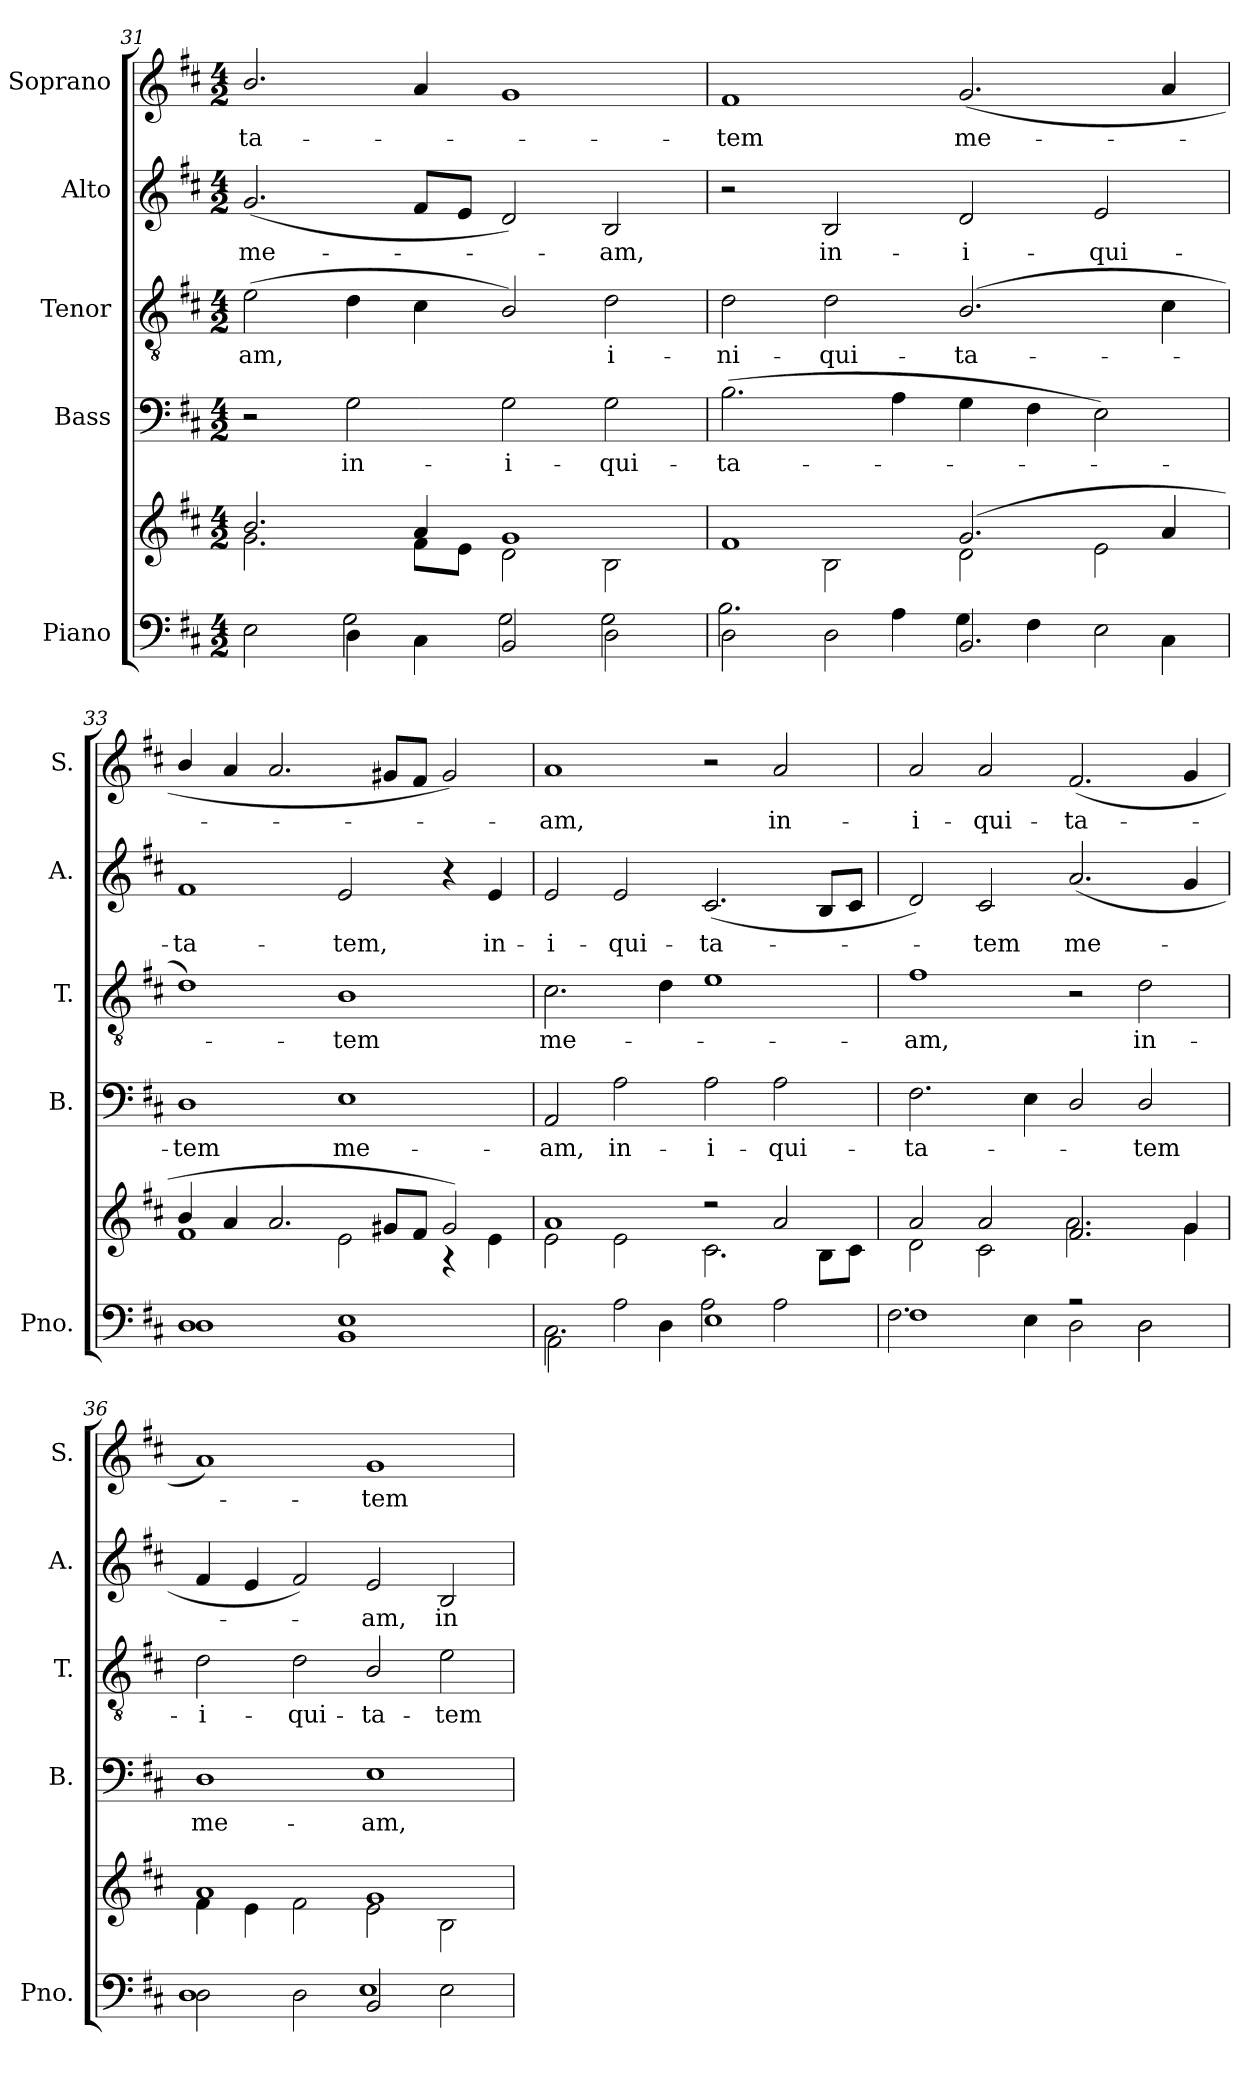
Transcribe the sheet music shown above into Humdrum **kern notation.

**kern	**kern	**kern	**text	**kern	**text	**kern	**text	**kern	**text
*part5	*part5	*part4	*part4	*part3	*part3	*part2	*part2	*part1	*part1
*staff6	*staff5	*staff4	*staff4	*staff3	*staff3	*staff2	*staff2	*staff1	*staff1
*I"Piano	*	*I"Bass	*	*I"Tenor	*	*I"Alto	*	*I"Soprano	*
*I'Pno.	*	*I'B.	*	*I'T.	*	*I'A.	*	*I'S.	*
!!LO:LB:g=z
*clefF4	*clefG2	*clefF4	*	*clefGv2	*	*clefG2	*	*clefG2	*
*	*	*	*	*ITrd7c12	*	*	*	*	*
*k[f#c#]	*k[f#c#]	*k[f#c#]	*	*k[f#c#]	*	*k[f#c#]	*	*k[f#c#]	*
*M4/2	*M4/2	*M4/2	*	*M4/2	*	*M4/2	*	*M4/2	*
=31	=31	=31	=31	=31	=31	=31	=31	=31	=31
*^	*^	*	*	*	*	*	*	*	*
!	!	!	!	!	!	!	!LO:LY:b	!	!LO:LY:b	!	!LO:LY:b
2E\	2ryy	2.b/	2.g\	2r	.	(>2E\	-am,	(<2.g/	me-	2.b/	-ta-
!	!	!	!	!	!LO:LY:b	!	!	!	!	!	!
4D\	2G\	.	.	2G\	in-	4D\	.	.	.	.	.
4C#\	.	4a/	8f#\L	.	.	4C#\	.	8f#/L	.	4a/	.
.	.	.	8e\J	.	.	.	.	8e/J	.	.	.
!	!	!	!	!	!LO:LY:b	!	!	!	!	!	!
2BB/	2G\	1g	2d\	2G\	-i-	2BB/)	.	2d/)	.	1g	.
!	!	!	!	!	!LO:LY:b	!	!LO:LY:b	!	!LO:LY:b	!	!
2D\	2G\	.	2B\	2G\	-qui-	2D\	i-	2B/	-am,	.	.
=32	=32	=32	=32	=32	=32	=32	=32	=32	=32	=32	=32
!	!	!	!	!	!LO:LY:b	!	!LO:LY:b	!	!	!	!LO:LY:b
2D\	2.B\	1f#	2ryy	(>2.B\	-ta-	2D\	-ni-	2r	.	1f#	-tem
!	!	!	!	!	!	!	!LO:LY:b	!	!LO:LY:b	!	!
2D\	.	.	2B\	.	.	2D\	-qui-	2B/	in-	.	.
.	4A\	.	.	4A\	.	.	.	.	.	.	.
!	!	!	!	!	!	!	!LO:LY:b	!	!LO:LY:b	!	!LO:LY:b
2.BB/	4G\	(>2.g/	2d\	4G\	.	(>2.BB/	-ta-	2d/	-i-	(>2.g/	me-
.	4F#\	.	.	4F#\	.	.	.	.	.	.	.
!	!	!	!	!	!	!	!	!	!LO:LY:b	!	!
.	2E\	.	2e\	2E\)	.	.	.	2e/	-qui-	.	.
4C#\	.	4a/	.	.	.	4C#\	.	.	.	4a/	.
=33	=33	=33	=33	=33	=33	=33	=33	=33	=33	=33	=33
!	!	!	!	!	!LO:LY:b	!	!	!	!LO:LY:b	!	!
1D	1D	4b/	1f#	1D	-tem	1D)	.	1f#	-ta-	4b/	.
.	.	4a/	.	.	.	.	.	.	.	4a/	.
.	.	2.a/	.	.	.	.	.	.	.	2.a/	.
!	!	!	!	!	!LO:LY:b	!	!LO:LY:b	!	!LO:LY:b	!	!
1BB	1E	.	2e\	1E	me-	1BB	-tem	2e/	-tem,	.	.
.	.	8g#X/L	.	.	.	.	.	.	.	8g#X/L	.
.	.	8f#/J	.	.	.	.	.	.	.	8f#/J	.
.	.	2g#/)	4r	.	.	.	.	4r	.	2g#/)	.
!	!	!	!	!	!	!	!	!	!LO:LY:b	!	!
.	.	.	4e\	.	.	.	.	4e/	in-	.	.
=34	=34	=34	=34	=34	=34	=34	=34	=34	=34	=34	=34
!	!	!	!	!	!LO:LY:b	!	!LO:LY:b	!	!LO:LY:b	!	!LO:LY:b
2.C#\	2AA\	1a	2e\	2AA/	-am,	2.C#\	me-	2e/	-i-	1a	-am,
!	!	!	!	!	!LO:LY:b	!	!	!	!LO:LY:b	!	!
.	2A\	.	2e\	2A\	in-	.	.	2e/	-qui-	.	.
4D\	.	.	.	.	.	4D\	.	.	.	.	.
!	!	!	!	!	!LO:LY:b	!	!	!	!LO:LY:b	!	!
1E	2A\	2r	2.c#\	2A\	-i-	1E	.	(<2.c#/	-ta-	2r	.
!	!	!	!	!	!LO:LY:b	!	!	!	!	!	!LO:LY:b
.	2A\	2a/	.	2A\	-qui-	.	.	.	.	2a/	in-
.	.	.	8B\L	.	.	.	.	8B/L	.	.	.
.	.	.	8c#\J	.	.	.	.	8c#/J	.	.	.
=35	=35	=35	=35	=35	=35	=35	=35	=35	=35	=35	=35
!	!	!	!	!	!LO:LY:b	!	!LO:LY:b	!	!	!	!LO:LY:b
1F#	2.F#\	2a/	2d\	2.F#\	-ta-	1F#	-am,	2d/)	.	2a/	-i-
!	!	!	!	!	!	!	!	!	!LO:LY:b	!	!LO:LY:b
.	.	2a/	2c#\	.	.	.	.	2c#/	-tem	2a/	-qui-
.	4E\	.	.	4E\	.	.	.	.	.	.	.
!	!	!	!	!	!	!	!	!	!LO:LY:b	!	!LO:LY:b
2r	2D\	2.f#/	2.a\	2D/	.	2r	.	(<2.a/	me-	(<2.f#/	-ta-
!	!	!	!	!	!LO:LY:b	!	!LO:LY:b	!	!	!	!
2D\	2D\	.	.	2D/	-tem	2D\	in-	.	.	.	.
.	.	4g/	4g\	.	.	.	.	4g/	.	4g/	.
!!LO:LB:g=z
=36	=36	=36	=36	=36	=36	=36	=36	=36	=36	=36	=36
!	!	!	!	!	!LO:LY:b	!	!LO:LY:b	!	!	!	!
2D\	1D	1a	4f#\	1D	me-	2D\	-i-	4f#/	.	1a)	.
.	.	.	4e\	.	.	.	.	4e/	.	.	.
!	!	!	!	!	!	!	!LO:LY:b	!	!	!	!
2D\	.	.	2f#\	.	.	2D\	-qui-	2f#/)	.	.	.
!	!	!	!	!	!LO:LY:b	!	!LO:LY:b	!	!LO:LY:b	!	!LO:LY:b
2BB/	1E	1g	2e\	1E	-am,	2BB/	-ta-	2e/	-am,	1g	-tem
!	!	!	!	!	!	!	!LO:LY:b	!	!LO:LY:b	!	!
2E\	.	.	2B\	.	.	2E\	-tem	2B/	in-	.	.
*v	*v	*	*	*	*	*	*	*	*	*	*
*	*v	*v	*	*	*	*	*	*	*	*
=	=	=	=	=	=	=	=	=	=
*-	*-	*-	*-	*-	*-	*-	*-	*-	*-
